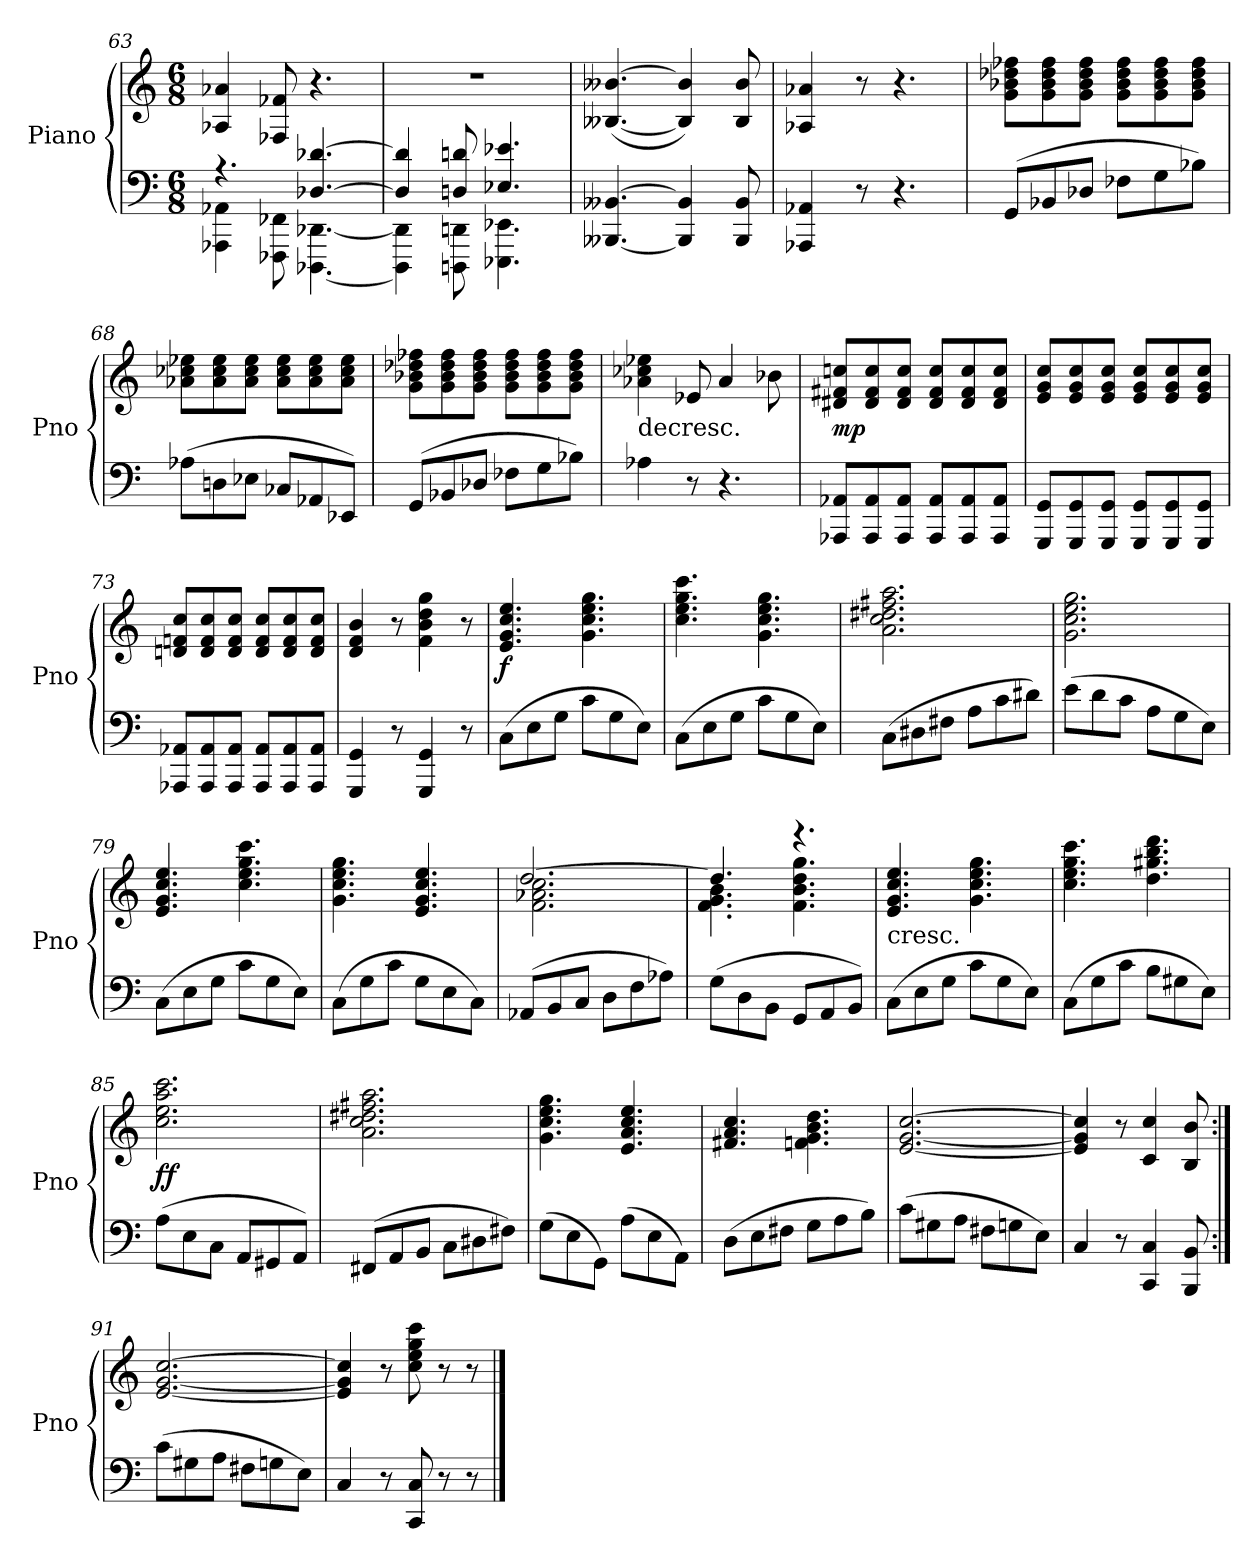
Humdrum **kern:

**kern	**kern	**dynam
*part1	*part1	*part1
*staff2	*staff1	*staff1/2
*I"Piano	*	*
*I'Pno	*	*
*clefF4	*clefG2	*
*k[]	*k[]	*
*M6/8	*M6/8	*
=63	=63	=63
*^	*	*
4.r	4AAA-X\ 4AA-X\	4A-X/ 4a-X/	.
.	8FFF-X\ 8FF-X\	8F-X/ 8f-X/	.
[4.D-X/ [4.d-X/	[4.DDD-X\ [4.DD-X\	4.r	.
=64	=64	=64	=64
4D-]/ 4d-]/	4DDD-]\ 4DD-]\	2.r	.
8Dn/ 8dn/	8DDDn\ 8DDn\	.	.
4.E-X/ 4.e-X/	4.EEE-X\ 4.EE-X\	.	.
*v	*v	*	*
=65	=65	=65
[4.BBB--X/ [4.BB--X/	([4.B--X/ [4.b--X/	.
4BBB--]/ 4BB--]/	4B--]/ 4b--]/)	.
8BBB--/ 8BB--/	8B--/ 8b--/	.
=66	=66	=66
4AAA-X/ 4AA-X/	4A-X/ 4a-X/	.
8r	8r	.
4.r	4.r	.
=67	=67	=67
(8GG/L	8g\ 8b-X\ 8dd-X\ 8ff-X\L	.
8BB-X/	8g\ 8b-\ 8dd-\ 8ff-\	.
8D-X/J	8g\ 8b-\ 8dd-\ 8ff-\J	.
8F-X\L	8g\ 8b-\ 8dd-\ 8ff-\L	.
8G\	8g\ 8b-\ 8dd-\ 8ff-\	.
8B-X\J)	8g\ 8b-\ 8dd-\ 8ff-\J	.
=68	=68	=68
(8A-X\L	8a-X\ 8cc-X\ 8ee-X\L	.
8Dn\	8a-\ 8cc-\ 8ee-\	.
8E-X\J	8a-\ 8cc-\ 8ee-\J	.
8C-X/L	8a-\ 8cc-\ 8ee-\L	.
8AA-X/	8a-\ 8cc-\ 8ee-\	.
8EE-X/J)	8a-\ 8cc-\ 8ee-\J	.
=69	=69	=69
(8GG/L	8g\ 8b-X\ 8dd-X\ 8ff-X\L	.
8BB-X/	8g\ 8b-\ 8dd-\ 8ff-\	.
8D-X/J	8g\ 8b-\ 8dd-\ 8ff-\J	.
8F-X\L	8g\ 8b-\ 8dd-\ 8ff-\L	.
8G\	8g\ 8b-\ 8dd-\ 8ff-\	.
8B-X\J)	8g\ 8b-\ 8dd-\ 8ff-\J	.
=70	=70	=70
!	!LO:TX:c:t=decresc.	!
4A-X\	4a-X\ 4cc-X\ 4ee-X\	.
8r	8e-X/	.
4.r	4a-/	.
.	8b-X\	.
=71	=71	=71
8AAA-X/ 8AA-X/L	8d#X/ 8f#X/ 8ccn/L	mp
8AAA-/ 8AA-/	8d#/ 8f#/ 8cc/	.
8AAA-/ 8AA-/J	8d#/ 8f#/ 8cc/J	.
8AAA-/ 8AA-/L	8d#/ 8f#/ 8cc/L	.
8AAA-/ 8AA-/	8d#/ 8f#/ 8cc/	.
8AAA-/ 8AA-/J	8d#/ 8f#/ 8cc/J	.
=72	=72	=72
8GGG/ 8GG/L	8e/ 8g/ 8cc/L	.
8GGG/ 8GG/	8e/ 8g/ 8cc/	.
8GGG/ 8GG/J	8e/ 8g/ 8cc/J	.
8GGG/ 8GG/L	8e/ 8g/ 8cc/L	.
8GGG/ 8GG/	8e/ 8g/ 8cc/	.
8GGG/ 8GG/J	8e/ 8g/ 8cc/J	.
=73	=73	=73
8AAA-X/ 8AA-X/L	8dn/ 8fn/ 8cc/L	.
8AAA-/ 8AA-/	8d/ 8f/ 8cc/	.
8AAA-/ 8AA-/J	8d/ 8f/ 8cc/J	.
8AAA-/ 8AA-/L	8d/ 8f/ 8cc/L	.
8AAA-/ 8AA-/	8d/ 8f/ 8cc/	.
8AAA-/ 8AA-/J	8d/ 8f/ 8cc/J	.
=74	=74	=74
4GGG/ 4GG/	4d/ 4f/ 4b/	.
8r	8r	.
4GGG/ 4GG/	4f\ 4b\ 4dd\ 4gg\	.
8r	8r	.
=75	=75	=75
(8C\L	4.e/ 4.g/ 4.cc/ 4.ee/	f
8E\	.	.
8G\J	.	.
8c\L	4.g\ 4.cc\ 4.ee\ 4.gg\	.
8G\	.	.
8E\J)	.	.
=76	=76	=76
(8C\L	4.cc\ 4.ee\ 4.gg\ 4.ccc\	.
8E\	.	.
8G\J	.	.
8c\L	4.g\ 4.cc\ 4.ee\ 4.gg\	.
8G\	.	.
8E\J)	.	.
=77	=77	=77
(8C\L	2.a\ 2.cc\ 2.dd#X\ 2.ff#X\ 2.aa\	.
8D#X\	.	.
8F#X\J	.	.
8A\L	.	.
8c\	.	.
8d#X\J)	.	.
=78	=78	=78
(8e\L	2.g\ 2.cc\ 2.ee\ 2.gg\	.
8d\	.	.
8c\J	.	.
8A\L	.	.
8G\	.	.
8E\J)	.	.
=79	=79	=79
(8C\L	4.e/ 4.g/ 4.cc/ 4.ee/	.
8E\	.	.
8G\J	.	.
8c\L	4.cc\ 4.ee\ 4.gg\ 4.ccc\	.
8G\	.	.
8E\J)	.	.
=80	=80	=80
(8C\L	4.g\ 4.cc\ 4.ee\ 4.gg\	.
8G\	.	.
8c\J	.	.
8G\L	4.e/ 4.g/ 4.cc/ 4.ee/	.
8E\	.	.
8C\J)	.	.
=81	=81	=81
*	*^	*
(8AA-X/L	[2.dd/	2.f\ 2.a-X\ 2.cc\	.
8BB/	.	.	.
8C/J	.	.	.
8D\L	.	.	.
8F\	.	.	.
8A-X\J)	.	.	.
=82	=82	=82	=82
(8G\L	4.dd/]	4.f\ 4.g\ 4.b\	.
8D\	.	.	.
8BB\J	.	.	.
8GG/L	4.r	4.f\ 4.b\ 4.dd\ 4.gg\	.
8AA/	.	.	.
8BB/J)	.	.	.
*	*v	*v	*
=83	=83	=83
!	!LO:TX:c:t=cresc.	!
(8C\L	4.e/ 4.g/ 4.cc/ 4.ee/	.
8E\	.	.
8G\J	.	.
8c\L	4.g\ 4.cc\ 4.ee\ 4.gg\	.
8G\	.	.
8E\J)	.	.
=84	=84	=84
(8C\L	4.cc\ 4.ee\ 4.gg\ 4.ccc\	.
8G\	.	.
8c\J	.	.
8B\L	4.dd\ 4.gg#X\ 4.bb\ 4.ddd\	.
8G#X\	.	.
8E\J)	.	.
=85	=85	=85
(8A\L	2.cc\ 2.ee\ 2.aa\ 2.ccc\	ff
8E\	.	.
8C\J	.	.
8AA/L	.	.
8GG#X/	.	.
8AA/J)	.	.
=86	=86	=86
(8FF#X/L	2.a\ 2.cc\ 2.dd#X\ 2.ff#X\ 2.aa\	.
8AA/	.	.
8BB/J	.	.
8C\L	.	.
8D#X\	.	.
8F#X\J)	.	.
=87	=87	=87
(8G\L	4.g\ 4.cc\ 4.ee\ 4.gg\	.
8E\	.	.
8GG\J)	.	.
(8A\L	4.e/ 4.a/ 4.cc/ 4.ee/	.
8E\	.	.
8AA\J)	.	.
=88	=88	=88
(8D\L	4.f#X/ 4.a/ 4.cc/	.
8E\	.	.
8F#X\J	.	.
8G\L	4.fn\ 4.g\ 4.b\ 4.dd\	.
8A\	.	.
8B\J)	.	.
=89	=89	=89
(8c\L	[2.e/ [2.g/ [2.cc/	.
8G#X\	.	.
8A\J	.	.
8F#X\L	.	.
8Gn\	.	.
8E\J)	.	.
=90	=90	=90
4C/	4e]/ 4g]/ 4cc]/	.
8r	8r	.
4CC/ 4C/	4c/ 4cc/	.
8BBB/ 8BB/	8B/ 8b/	.
=91:|!	=91:|!	=91:|!
(8c\L	[2.e/ [2.g/ [2.cc/	.
8G#X\	.	.
8A\J	.	.
8F#X\L	.	.
8Gn\	.	.
8E\J)	.	.
=92	=92	=92
4C/	4e]/ 4g]/ 4cc]/	.
8r	8r	.
8CC/ 8C/	8cc\ 8ee\ 8gg\ 8ccc\	.
8r	8r	.
8r	8r	.
==	==	==
*-	*-	*-
